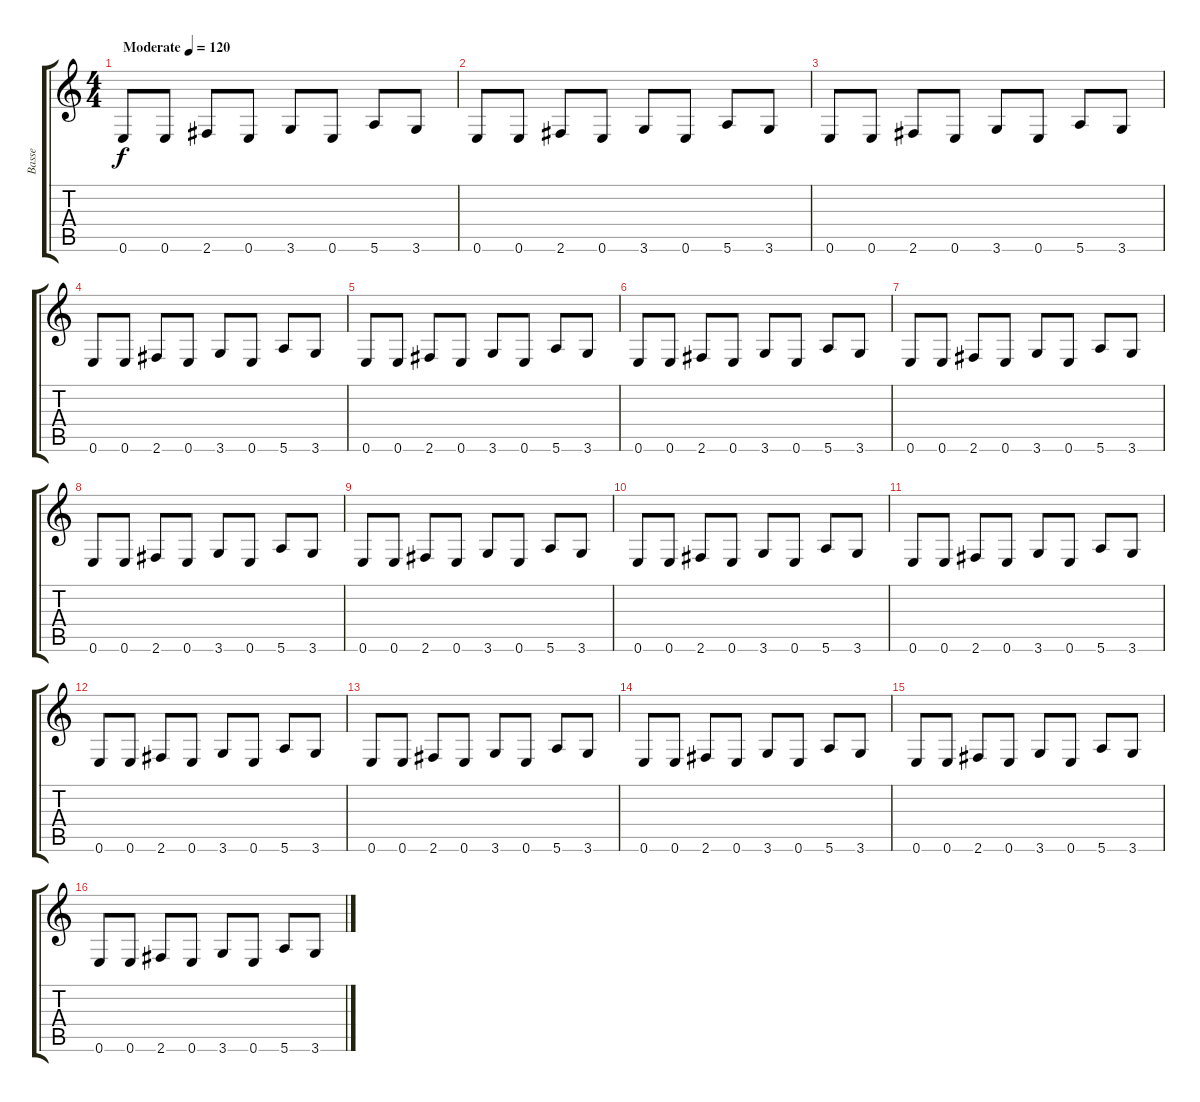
\track ("Basse" "Basse") {instrument slapbass2}
\staff {score tabs}
\tuning (E4 B3 G3 D3 A2 E2) {hide}
\ts (4 4)
\tempo (120 "Moderate")
\clef g2
\ks c
0.6.8{dy f instrument slapbass2} 0.6.8 2.6.8 0.6.8 3.6.8 0.6.8 5.6.8 3.6.8 |
0.6.8 0.6.8 2.6.8 0.6.8 3.6.8 0.6.8 5.6.8 3.6.8 |
0.6.8 0.6.8 2.6.8 0.6.8 3.6.8 0.6.8 5.6.8 3.6.8 |
0.6.8 0.6.8 2.6.8 0.6.8 3.6.8 0.6.8 5.6.8 3.6.8 |
0.6.8 0.6.8 2.6.8 0.6.8 3.6.8 0.6.8 5.6.8 3.6.8 |
0.6.8 0.6.8 2.6.8 0.6.8 3.6.8 0.6.8 5.6.8 3.6.8 |
0.6.8 0.6.8 2.6.8 0.6.8 3.6.8 0.6.8 5.6.8 3.6.8 |
0.6.8 0.6.8 2.6.8 0.6.8 3.6.8 0.6.8 5.6.8 3.6.8 |
0.6.8 0.6.8 2.6.8 0.6.8 3.6.8 0.6.8 5.6.8 3.6.8 |
0.6.8 0.6.8 2.6.8 0.6.8 3.6.8 0.6.8 5.6.8 3.6.8 |
0.6.8 0.6.8 2.6.8 0.6.8 3.6.8 0.6.8 5.6.8 3.6.8 |
0.6.8 0.6.8 2.6.8 0.6.8 3.6.8 0.6.8 5.6.8 3.6.8 |
0.6.8 0.6.8 2.6.8 0.6.8 3.6.8 0.6.8 5.6.8 3.6.8 |
0.6.8 0.6.8 2.6.8 0.6.8 3.6.8 0.6.8 5.6.8 3.6.8 |
0.6.8 0.6.8 2.6.8 0.6.8 3.6.8 0.6.8 5.6.8 3.6.8 |
0.6.8 0.6.8 2.6.8 0.6.8 3.6.8 0.6.8 5.6.8 3.6.8
